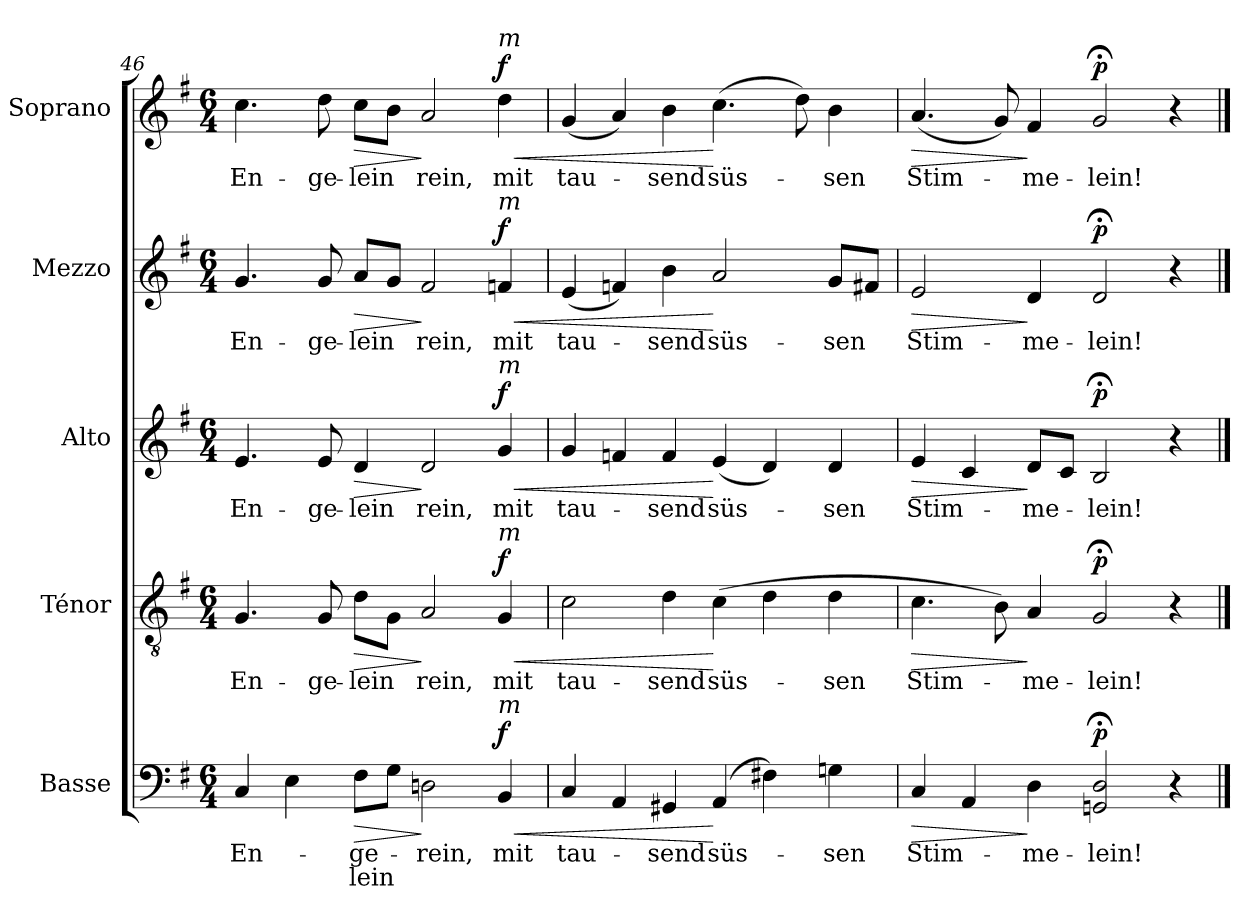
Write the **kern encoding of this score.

**kern	**text	**text	**dynam	**kern	**text	**dynam	**kern	**text	**dynam	**kern	**text	**dynam	**kern	**text	**dynam
*part5	*part5	*part5	*part5	*part4	*part4	*part4	*part3	*part3	*part3	*part2	*part2	*part2	*part1	*part1	*part1
*staff5	*staff5	*staff5	*staff5	*staff4	*staff4	*staff4	*staff3	*staff3	*staff3	*staff2	*staff2	*staff2	*staff1	*staff1	*staff1
*I"Basse	*	*	*	*I"Ténor	*	*	*I"Alto	*	*	*I"Mezzo	*	*	*I"Soprano	*	*
*I'B.	*	*	*	*I'T.	*	*	*I'A.	*	*	*I'M.	*	*	*I'S.	*	*
*clefF4	*	*	*	*clefGv2	*	*	*clefG2	*	*	*clefG2	*	*	*clefG2	*	*
*	*	*	*	*ITrd7c12	*	*	*	*	*	*	*	*	*	*	*
*k[f#]	*	*	*	*k[f#]	*	*	*k[f#]	*	*	*k[f#]	*	*	*k[f#]	*	*
*e:	*	*	*	*e:	*	*	*e:	*	*	*e:	*	*	*e:	*	*
*M6/4	*	*	*	*M6/4	*	*	*M6/4	*	*	*M6/4	*	*	*M6/4	*	*
=46	=46	=46	=46	=46	=46	=46	=46	=46	=46	=46	=46	=46	=46	=46	=46
!	!LO:LY:b:color=#000000	!	!	!	!	!	!	!	!	!	!	!	!	!	!
!	!	!	!	!	!LO:LY:b:color=#000000	!	!	!	!	!	!	!	!	!	!
!	!	!	!	!	!	!	!	!LO:LY:b:color=#000000	!	!	!	!	!	!	!
!	!	!	!	!	!	!	!	!	!	!	!LO:LY:b:color=#000000	!	!	!	!
!	!	!	!	!	!	!	!	!	!	!	!	!	!	!LO:LY:b:color=#000000	!
4Ci/	En-	.	.	4.GGi/	En-	.	4.ei/	En-	.	4.gi/	En-	.	4.cci\	En-	.
4Ei\	.	.	.	.	.	.	.	.	.	.	.	.	.	.	.
!	!	!	!	!	!LO:LY:b:color=#000000	!	!	!	!	!	!	!	!	!	!
!	!	!	!	!	!	!	!	!LO:LY:b:color=#000000	!	!	!	!	!	!	!
!	!	!	!	!	!	!	!	!	!	!	!LO:LY:b:color=#000000	!	!	!	!
!	!	!	!	!	!	!	!	!	!	!	!	!	!	!LO:LY:b:color=#000000	!
.	.	.	.	8GGi/	-ge-	.	8ei/	-ge-	.	8gi/	-ge-	.	8ddi\	-ge-	.
!	!LO:LY:b:color=#000000	!LO:LY:b:color=#000000	!LO:HP:b	!	!	!	!	!	!	!	!	!	!	!	!
!	!	!	!	!	!LO:LY:b:color=#000000	!LO:HP:b	!	!	!	!	!	!	!	!	!
!	!	!	!	!	!	!	!	!LO:LY:b:color=#000000	!LO:HP:b	!	!	!	!	!	!
!	!	!	!	!	!	!	!	!	!	!	!LO:LY:b:color=#000000	!LO:HP:b	!	!	!
!	!	!	!	!	!	!	!	!	!	!	!	!	!	!LO:LY:b:color=#000000	!LO:HP:b
8F#i\L	-ge-	-lein	>	8Di\L	-lein	>	4di/	-lein	>	8ai/L	-lein	>	8cci\L	-lein	>
8Gi\J	.	.	.	8GGi\J	.	.	.	.	.	8gi/J	.	.	8bi\J	.	.
!	!LO:LY:b:color=#000000	!	!	!	!	!	!	!	!	!	!	!	!	!	!
!	!	!	!	!	!LO:LY:b:color=#000000	!	!	!	!	!	!	!	!	!	!
!	!	!	!	!	!	!	!	!LO:LY:b:color=#000000	!	!	!	!	!	!	!
!	!	!	!	!	!	!	!	!	!	!	!LO:LY:b:color=#000000	!	!	!	!
!	!	!	!	!	!	!	!	!	!	!	!	!	!	!LO:LY:b:color=#000000	!
2Dni\	rein,	.	]	2AAi/	rein,	]	2di/	rein,	]	2f#i/	rein,	]	2ai/	rein,	]
!	!LO:LY:b:color=#000000	!	!LO:HP:b	!	!	!	!	!	!	!	!	!	!	!	!
!	!	!	!	!	!LO:LY:b:color=#000000	!LO:HP:b	!	!	!	!	!	!	!	!	!
!	!	!	!	!	!	!	!	!LO:LY:b:color=#000000	!LO:HP:b	!	!	!	!	!	!
!	!	!	!	!	!	!	!	!	!	!	!LO:LY:b:color=#000000	!LO:HP:b	!	!	!
!	!	!	!	!	!	!	!	!	!	!	!	!	!LO:TX:a:i:t=m	!	!
!	!	!	!	!	!	!	!	!	!	!LO:TX:a:i:t=m	!	!	!	!	!
!	!	!	!	!	!	!	!LO:TX:a:i:t=m	!	!	!	!	!	!	!	!
!	!	!	!	!LO:TX:a:i:t=m	!	!	!	!	!	!	!	!	!	!	!
!LO:TX:a:i:t=m	!	!	!	!	!	!	!	!	!	!	!	!	!	!	!
!	!	!	!	!	!	!	!	!	!	!	!	!	!	!LO:LY:b:color=#000000	!LO:HP:b
4BBi/	mit	.	< f	4GGi/	mit	< f	4gi/	mit	< f	4fni/	mit	< f	4ddi\	mit	< f
=47	=47	=47	=47	=47	=47	=47	=47	=47	=47	=47	=47	=47	=47	=47	=47
!	!LO:LY:b:color=#000000	!	!	!	!	!	!	!	!	!	!	!	!	!	!
!	!	!	!	!	!LO:LY:b:color=#000000	!	!	!	!	!	!	!	!	!	!
!	!	!	!	!	!	!	!	!LO:LY:b:color=#000000	!	!	!	!	!	!	!
!	!	!	!	!	!	!	!	!	!	!	!LO:LY:b:color=#000000	!	!	!	!
!	!	!	!	!	!	!	!	!	!	!	!	!	!	!LO:LY:b:color=#000000	!
4Ci/	tau-	.	.	2Ci\	tau-	.	4gi/	tau-	.	(4ei/	tau-	.	(4gi/	tau-	.
4AAi/	.	.	.	.	.	.	4fni/	.	.	4fni/)	.	.	4ai/)	.	.
!	!LO:LY:b:color=#000000	!	!	!	!	!	!	!	!	!	!	!	!	!	!
!	!	!	!	!	!LO:LY:b:color=#000000	!	!	!	!	!	!	!	!	!	!
!	!	!	!	!	!	!	!	!LO:LY:b:color=#000000	!	!	!	!	!	!	!
!	!	!	!	!	!	!	!	!	!	!	!LO:LY:b:color=#000000	!	!	!	!
!	!	!	!	!	!	!	!	!	!	!	!	!	!	!LO:LY:b:color=#000000	!
4GG#Xi/	-send	.	.	4Di\	-send	.	4fi/	-send	.	4bi\	-send	.	4bi\	-send	.
!	!LO:LY:b:color=#000000	!	!	!	!	!	!	!	!	!	!	!	!	!	!
!	!	!	!	!	!LO:LY:b:color=#000000	!	!	!	!	!	!	!	!	!	!
!	!	!	!	!	!	!	!	!LO:LY:b:color=#000000	!	!	!	!	!	!	!
!	!	!	!	!	!	!	!	!	!	!	!LO:LY:b:color=#000000	!	!	!	!
!	!	!	!	!	!	!	!	!	!	!	!	!	!	!LO:LY:b:color=#000000	!
(4AAi/	süs-	.	[	(4Ci\	süs-	[	(4ei/	süs-	[	2ai/	süs-	[	(4.cci\	süs-	[
4F#Xi\)	.	.	.	4Di\	.	.	4di/)	.	.	.	.	.	.	.	.
.	.	.	.	.	.	.	.	.	.	.	.	.	8ddi\)	.	.
!	!LO:LY:b:color=#000000	!	!	!	!	!	!	!	!	!	!	!	!	!	!
!	!	!	!	!	!LO:LY:b:color=#000000	!	!	!	!	!	!	!	!	!	!
!	!	!	!	!	!	!	!	!LO:LY:b:color=#000000	!	!	!	!	!	!	!
!	!	!	!	!	!	!	!	!	!	!	!LO:LY:b:color=#000000	!	!	!	!
!	!	!	!	!	!	!	!	!	!	!	!	!	!	!LO:LY:b:color=#000000	!
4Gni\	-sen	.	.	4Di\	-sen	.	4di/	-sen	.	8gi/L	-sen	.	4bi\	-sen	.
.	.	.	.	.	.	.	.	.	.	8f#Xi/J	.	.	.	.	.
=48	=48	=48	=48	=48	=48	=48	=48	=48	=48	=48	=48	=48	=48	=48	=48
!	!LO:LY:b:color=#000000	!	!LO:HP:b	!	!	!	!	!	!	!	!	!	!	!	!
!	!	!	!	!	!LO:LY:b:color=#000000	!LO:HP:b	!	!	!	!	!	!	!	!	!
!	!	!	!	!	!	!	!	!LO:LY:b:color=#000000	!LO:HP:b	!	!	!	!	!	!
!	!	!	!	!	!	!	!	!	!	!	!LO:LY:b:color=#000000	!LO:HP:b	!	!	!
!	!	!	!	!	!	!	!	!	!	!	!	!	!	!LO:LY:b:color=#000000	!LO:HP:b
4Ci/	Stim-	.	>	4.Ci\	Stim-	>	4ei/	Stim-	>	2ei/	Stim-	>	(4.ai/	Stim-	>
4AAi/	.	.	.	.	.	.	4ci/	.	.	.	.	.	.	.	.
.	.	.	.	8BBi\)	.	.	.	.	.	.	.	.	8gi/)	.	.
!	!LO:LY:b:color=#000000	!	!	!	!	!	!	!	!	!	!	!	!	!	!
!	!	!	!	!	!LO:LY:b:color=#000000	!	!	!	!	!	!	!	!	!	!
!	!	!	!	!	!	!	!	!LO:LY:b:color=#000000	!	!	!	!	!	!	!
!	!	!	!	!	!	!	!	!	!	!	!LO:LY:b:color=#000000	!	!	!	!
!	!	!	!	!	!	!	!	!	!	!	!	!	!	!LO:LY:b:color=#000000	!
4Di\	-me-	.	]	4AAi/	-me-	]	8di/L	-me-	]	4di/	-me-	]	4f#i/	-me-	]
.	.	.	.	.	.	.	8ci/J	.	.	.	.	.	.	.	.
!	!LO:LY:b:color=#000000	!	!	!	!	!	!	!	!	!	!	!	!	!	!
!	!	!	!	!	!LO:LY:b:color=#000000	!	!	!	!	!	!	!	!	!	!
!	!	!	!	!	!	!	!	!LO:LY:b:color=#000000	!	!	!	!	!	!	!
!	!	!	!	!	!	!	!	!	!	!	!LO:LY:b:color=#000000	!	!	!	!
!	!	!	!	!	!	!	!	!	!	!	!	!	!	!LO:LY:b:color=#000000	!
2GGni/; 2Di;	-lein!	.	p	2GG;i/	-lein!	p	2B;i/	-lein!	p	2d;i/	-lein!	p	2g;i/	-lein!	p
4r	.	.	.	4r	.	.	4r	.	.	4r	.	.	4r	.	.
==	==	==	==	==	==	==	==	==	==	==	==	==	==	==	==
*-	*-	*-	*-	*-	*-	*-	*-	*-	*-	*-	*-	*-	*-	*-	*-
